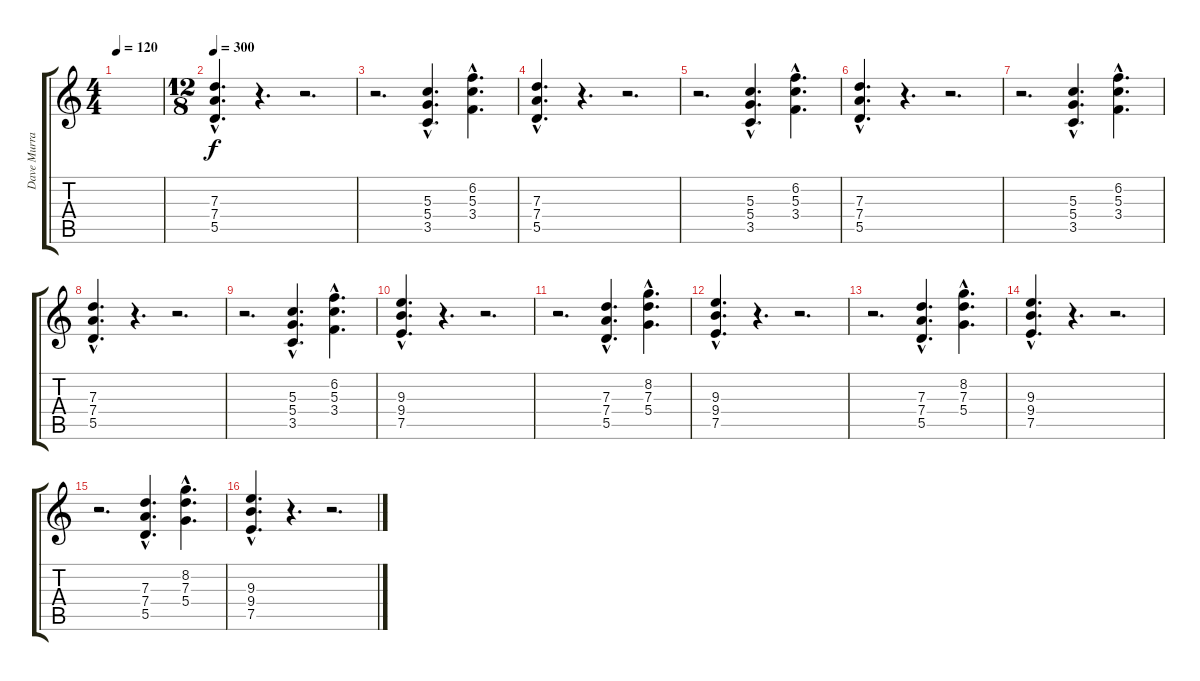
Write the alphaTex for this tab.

\track ("Dave Murray" "Dave Murra") {instrument overdrivenguitar}
\staff {score tabs}
\tuning (E4 B3 G3 D3 A2 E2) {hide}
\ts (4 4)
\tempo 120
\clef g2
\ks c
|
\ts (12 8)
\tempo 300
(7.3{hac} 7.4{hac} 5.5{hac}).4{d} r.4{d} r.2{d} |
r.2{d} (5.3{hac} 5.4{hac} 3.5{hac}).4{d} (6.2{hac} 5.3{hac} 3.4{hac}).4{d} |
(7.3{hac} 7.4{hac} 5.5{hac}).4{d} r.4{d} r.2{d} |
r.2{d} (5.3{hac} 5.4{hac} 3.5{hac}).4{d} (6.2{hac} 5.3{hac} 3.4{hac}).4{d} |
(7.3{hac} 7.4{hac} 5.5{hac}).4{d} r.4{d} r.2{d} |
r.2{d} (5.3{hac} 5.4{hac} 3.5{hac}).4{d} (6.2{hac} 5.3{hac} 3.4{hac}).4{d} |
(7.3{hac} 7.4{hac} 5.5{hac}).4{d} r.4{d} r.2{d} |
r.2{d} (5.3{hac} 5.4{hac} 3.5{hac}).4{d} (6.2{hac} 5.3{hac} 3.4{hac}).4{d} |
(9.3{hac} 9.4{hac} 7.5{hac}).4{d} r.4{d} r.2{d} |
r.2{d} (7.3{hac} 7.4{hac} 5.5{hac}).4{d} (8.2{hac} 7.3{hac} 5.4{hac}).4{d} |
(9.3{hac} 9.4{hac} 7.5{hac}).4{d} r.4{d} r.2{d} |
r.2{d} (7.3{hac} 7.4{hac} 5.5{hac}).4{d} (8.2{hac} 7.3{hac} 5.4{hac}).4{d} |
(9.3{hac} 9.4{hac} 7.5{hac}).4{d} r.4{d} r.2{d} |
r.2{d} (7.3{hac} 7.4{hac} 5.5{hac}).4{d} (8.2{hac} 7.3{hac} 5.4{hac}).4{d} |
(9.3{hac} 9.4{hac} 7.5{hac}).4{d} r.4{d} r.2{d}
